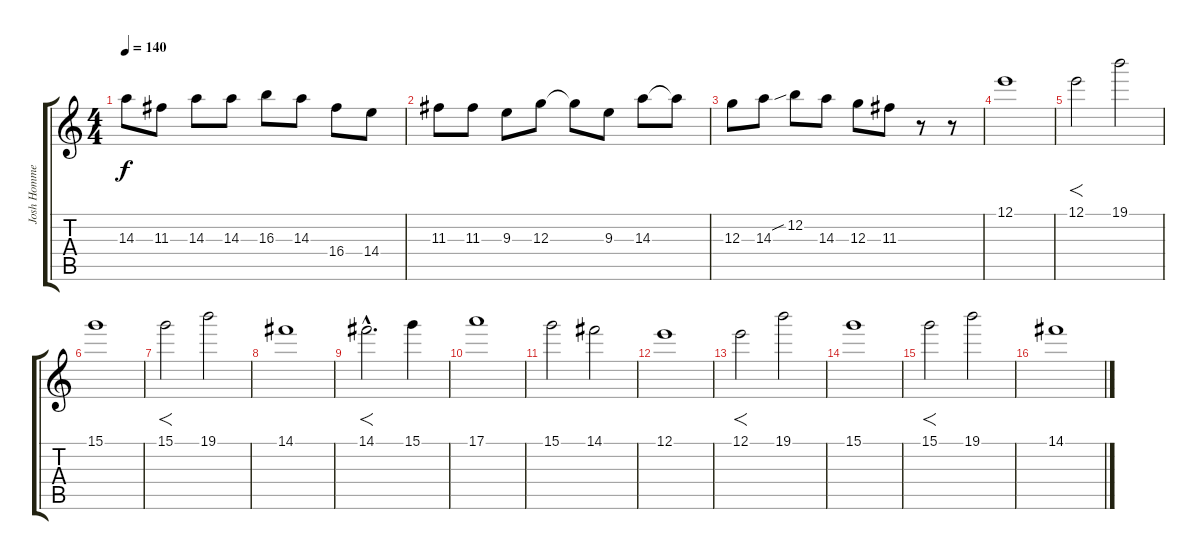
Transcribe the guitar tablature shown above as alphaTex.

\track ("Josh Homme" "Josh Homme") {instrument distortionguitar}
\staff {score tabs}
\tuning (E4 B3 G3 D3 A2 E2) {hide}
\ts (4 4)
\tempo 140
\clef g2
\ks c
14.3.8{dy f} 11.3.8 14.3.8 14.3.8 16.3.8 14.3.8 16.4.8 14.4.8 |
11.3.8 11.3.8 9.3.8 12.3.8 12.3{t}.8 9.3.8 14.3.8 14.3{t}.8 |
12.3.8 14.3.8 12.2{sib}.8 14.3.8 12.3.8 11.3.8 r.8 r.8 |
12.1.1 |
12.1.2{f} 19.1.2 |
15.1.1 |
15.1.2{f} 19.1.2 |
14.1.1 |
14.1{hac}.2{f d} 15.1.4 |
17.1.1 |
15.1.2 14.1.2 |
12.1.1 |
12.1.2{f} 19.1.2 |
15.1.1 |
15.1.2{f} 19.1.2 |
14.1.1
